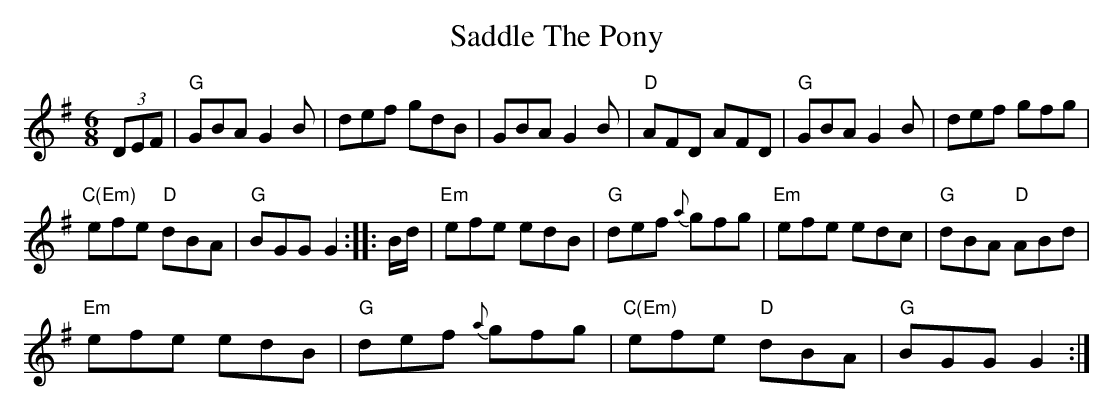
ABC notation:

X:1
T:Saddle The Pony
M:6/8
L:1/8
K:G
(3DEF|"G"GBA G2 B|def gdB|GBA G2 B|"D"AFD AFD|
"G"GBA G2 B|def gfg|!"C(Em)"efe "D"dBA|"G"BGG G2::
B/2d/2|"Em"efe edB|"G"def {a}gfg|
"Em"efe edc|"G"dBA "D"ABd|!
"Em"efe edB|"G"def {a}gfg|
"C(Em)"efe "D"dBA|"G"BGG G2:|
